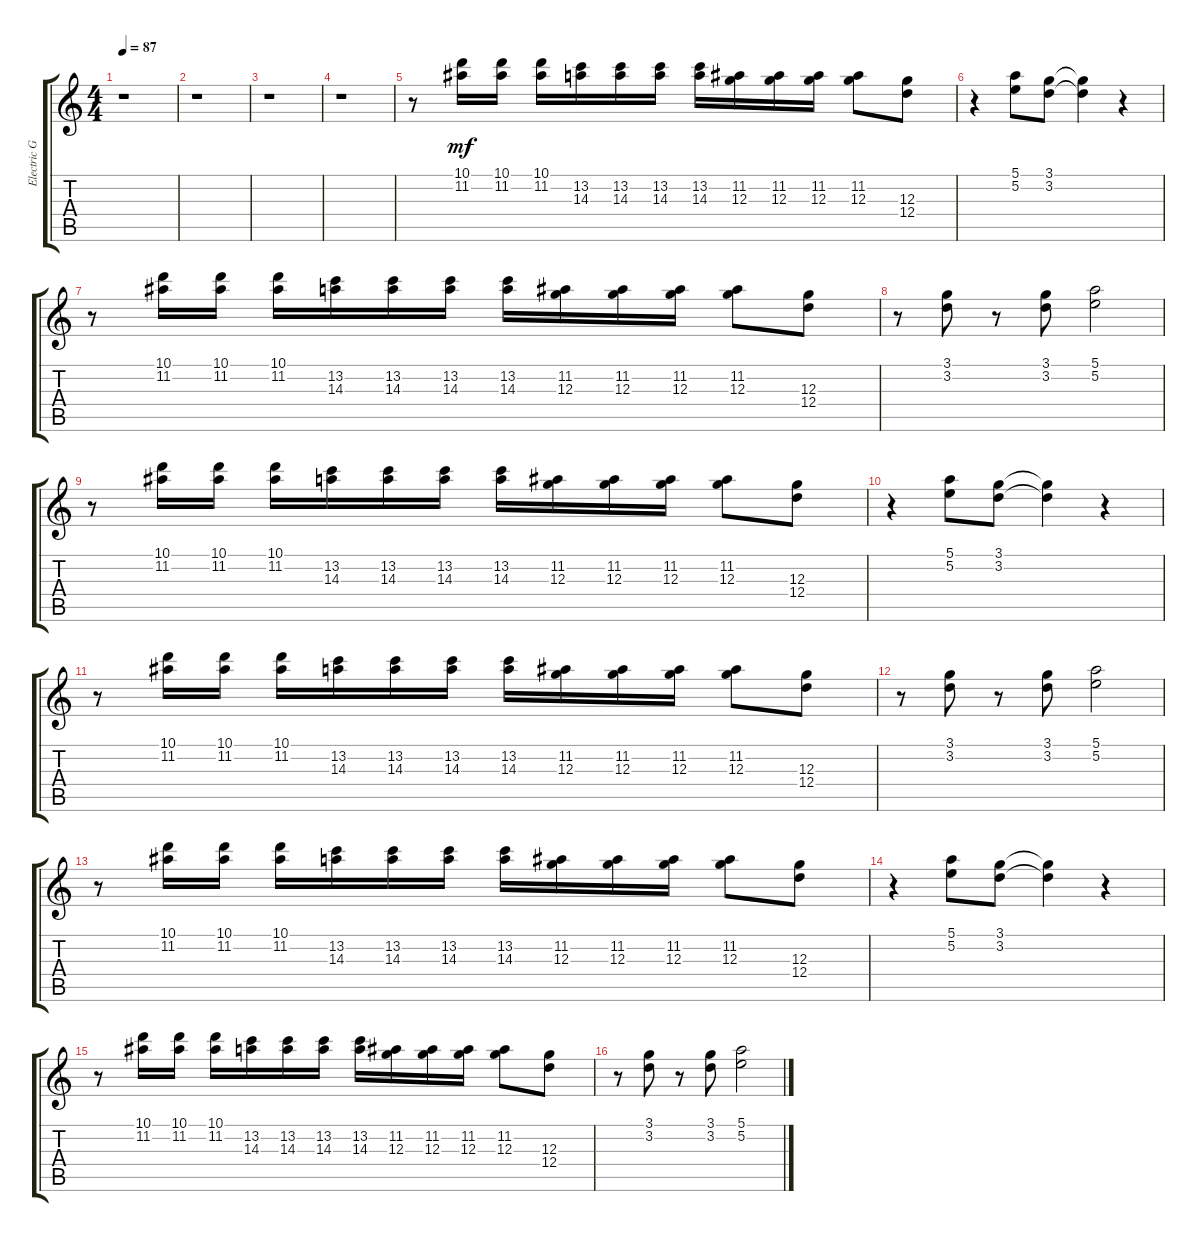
\track ("Electric Guitar (clean)" "Electric G") {instrument electricguitarclean}
\staff {score tabs}
\tuning (E4 B3 G3 D3 A2 E2) {hide}
\ts (4 4)
\tempo 87
\clef g2
\ks aminor
r.1{dy mf instrument electricguitarclean} |
r.1 |
r.1 |
r.1 |
r.8 (10.1 11.2).16 (10.1 11.2).16 (10.1 11.2).16 (13.2 14.3).16 (13.2 14.3).16 (13.2 14.3).16 (13.2 14.3).16 (11.2 12.3).16 (11.2 12.3).16 (11.2 12.3).16 (11.2 12.3).8 (12.3 12.4).8 |
r.4 (5.1 5.2).8 (3.1 3.2).8 (3.1{t} 3.2{t}).4 r.4 |
r.8 (10.1 11.2).16 (10.1 11.2).16 (10.1 11.2).16 (13.2 14.3).16 (13.2 14.3).16 (13.2 14.3).16 (13.2 14.3).16 (11.2 12.3).16 (11.2 12.3).16 (11.2 12.3).16 (11.2 12.3).8 (12.3 12.4).8 |
r.8 (3.1 3.2).8 r.8 (3.1 3.2).8 (5.1 5.2).2 |
r.8 (10.1 11.2).16 (10.1 11.2).16 (10.1 11.2).16 (13.2 14.3).16 (13.2 14.3).16 (13.2 14.3).16 (13.2 14.3).16 (11.2 12.3).16 (11.2 12.3).16 (11.2 12.3).16 (11.2 12.3).8 (12.3 12.4).8 |
r.4 (5.1 5.2).8 (3.1 3.2).8 (3.1{t} 3.2{t}).4 r.4 |
r.8 (10.1 11.2).16 (10.1 11.2).16 (10.1 11.2).16 (13.2 14.3).16 (13.2 14.3).16 (13.2 14.3).16 (13.2 14.3).16 (11.2 12.3).16 (11.2 12.3).16 (11.2 12.3).16 (11.2 12.3).8 (12.3 12.4).8 |
r.8 (3.1 3.2).8 r.8 (3.1 3.2).8 (5.1 5.2).2 |
r.8 (10.1 11.2).16 (10.1 11.2).16 (10.1 11.2).16 (13.2 14.3).16 (13.2 14.3).16 (13.2 14.3).16 (13.2 14.3).16 (11.2 12.3).16 (11.2 12.3).16 (11.2 12.3).16 (11.2 12.3).8 (12.3 12.4).8 |
r.4 (5.1 5.2).8 (3.1 3.2).8 (3.1{t} 3.2{t}).4 r.4 |
r.8 (10.1 11.2).16 (10.1 11.2).16 (10.1 11.2).16 (13.2 14.3).16 (13.2 14.3).16 (13.2 14.3).16 (13.2 14.3).16 (11.2 12.3).16 (11.2 12.3).16 (11.2 12.3).16 (11.2 12.3).8 (12.3 12.4).8 |
r.8 (3.1 3.2).8 r.8 (3.1 3.2).8 (5.1 5.2).2
